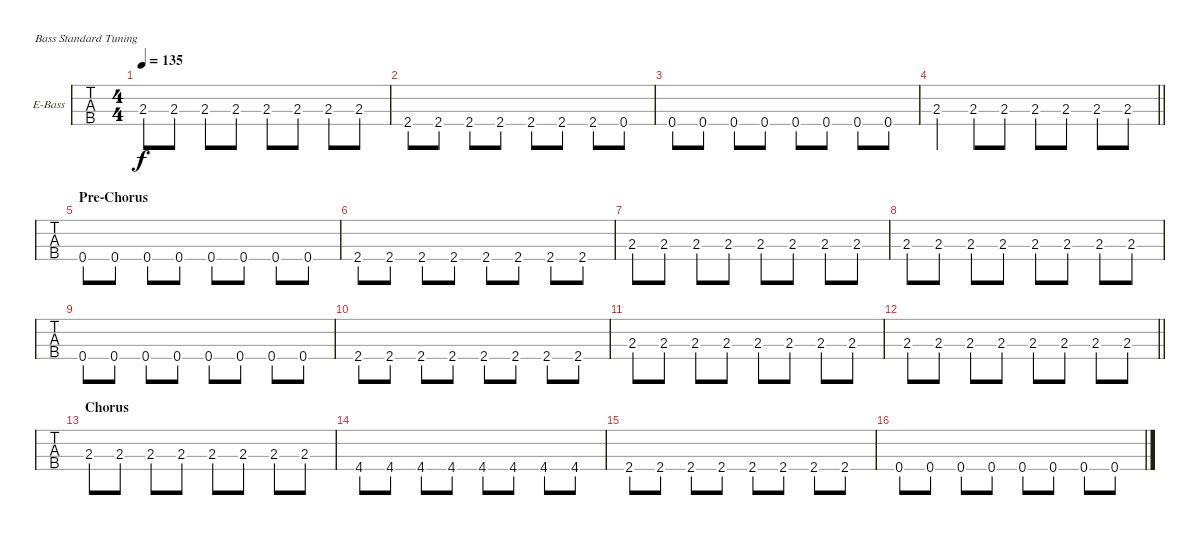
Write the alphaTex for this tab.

\bracketExtendMode groupsimilarinstruments
\firstSystemTrackNameOrientation horizontal
\otherSystemsTrackNameOrientation horizontal
\track ("Bass" "E-Bass") {multiBarRest instrument electricbassfinger}
\staff {tabs}
\tuning (G2 D2 A1 E1)
\ts (4 4)
\tempo 135
\clef f4
\ks b
2.3.8{dy f} 2.3.8 2.3.8 2.3.8 2.3.8 2.3.8 2.3.8 2.3.8 |
2.4.8 2.4.8 2.4.8 2.4.8 2.4.8 2.4.8 2.4.8 0.4.8 |
0.4.8 0.4.8 0.4.8 0.4.8 0.4.8 0.4.8 0.4.8 0.4.8 |
\barLineRight lightlight
2.3.4 2.3.8 2.3.8 2.3.8 2.3.8 2.3.8 2.3.8 |
\section ("" "Pre-Chorus")
0.4.8 0.4.8 0.4.8 0.4.8 0.4.8 0.4.8 0.4.8 0.4.8 |
2.4.8 2.4.8 2.4.8 2.4.8 2.4.8 2.4.8 2.4.8 2.4.8 |
2.3.8 2.3.8 2.3.8 2.3.8 2.3.8 2.3.8 2.3.8 2.3.8 |
2.3.8 2.3.8 2.3.8 2.3.8 2.3.8 2.3.8 2.3.8 2.3.8 |
0.4.8 0.4.8 0.4.8 0.4.8 0.4.8 0.4.8 0.4.8 0.4.8 |
2.4.8 2.4.8 2.4.8 2.4.8 2.4.8 2.4.8 2.4.8 2.4.8 |
2.3.8 2.3.8 2.3.8 2.3.8 2.3.8 2.3.8 2.3.8 2.3.8 |
\barLineRight lightlight
2.3.8 2.3.8 2.3.8 2.3.8 2.3.8 2.3.8 2.3.8 2.3.8 |
\section ("" "Chorus")
2.3.8 2.3.8 2.3.8 2.3.8 2.3.8 2.3.8 2.3.8 2.3.8 |
4.4.8 4.4.8 4.4.8 4.4.8 4.4.8 4.4.8 4.4.8 4.4.8 |
2.4.8 2.4.8 2.4.8 2.4.8 2.4.8 2.4.8 2.4.8 2.4.8 |
0.4.8 0.4.8 0.4.8 0.4.8 0.4.8 0.4.8 0.4.8 0.4.8
